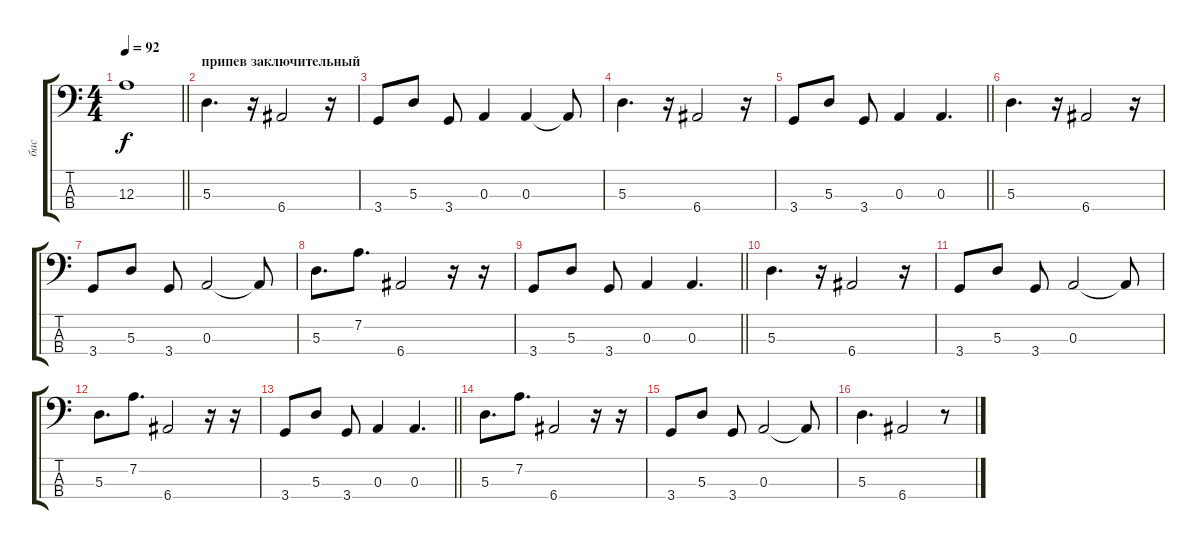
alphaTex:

\track ("бас" "бас") {instrument electricbassfinger}
\staff {score tabs}
\tuning (G2 D2 A1 E1) {hide}
\ts (4 4)
\tempo 92
\clef f4
\barLineRight lightlight
\ks c
12.3{t}.1{dy f} |
\section ("" "припев заключительный")
5.3.4{d} r.16 6.4.2 r.16 |
3.4.8 5.3.8 3.4.8 0.3.4 0.3.4 0.3{t}.8 |
5.3.4{d} r.16 6.4.2 r.16 |
\barLineRight lightlight
3.4.8 5.3.8 3.4.8 0.3.4 0.3.4{d} |
5.3.4{d} r.16 6.4.2 r.16 |
3.4.8 5.3.8 3.4.8 0.3.2 0.3{t}.8 |
5.3.8{d} 7.2.8{d} 6.4.2 r.16 r.16 |
\barLineRight lightlight
3.4.8 5.3.8 3.4.8 0.3.4 0.3.4{d} |
5.3.4{d} r.16 6.4.2 r.16 |
3.4.8 5.3.8 3.4.8 0.3.2 0.3{t}.8 |
5.3.8{d} 7.2.8{d} 6.4.2 r.16 r.16 |
\barLineRight lightlight
3.4.8 5.3.8 3.4.8 0.3.4 0.3.4{d} |
5.3.8{d} 7.2.8{d} 6.4.2 r.16 r.16 |
3.4.8 5.3.8 3.4.8 0.3.2 0.3{t}.8 |
5.3.4{d} 6.4.2 r.8
